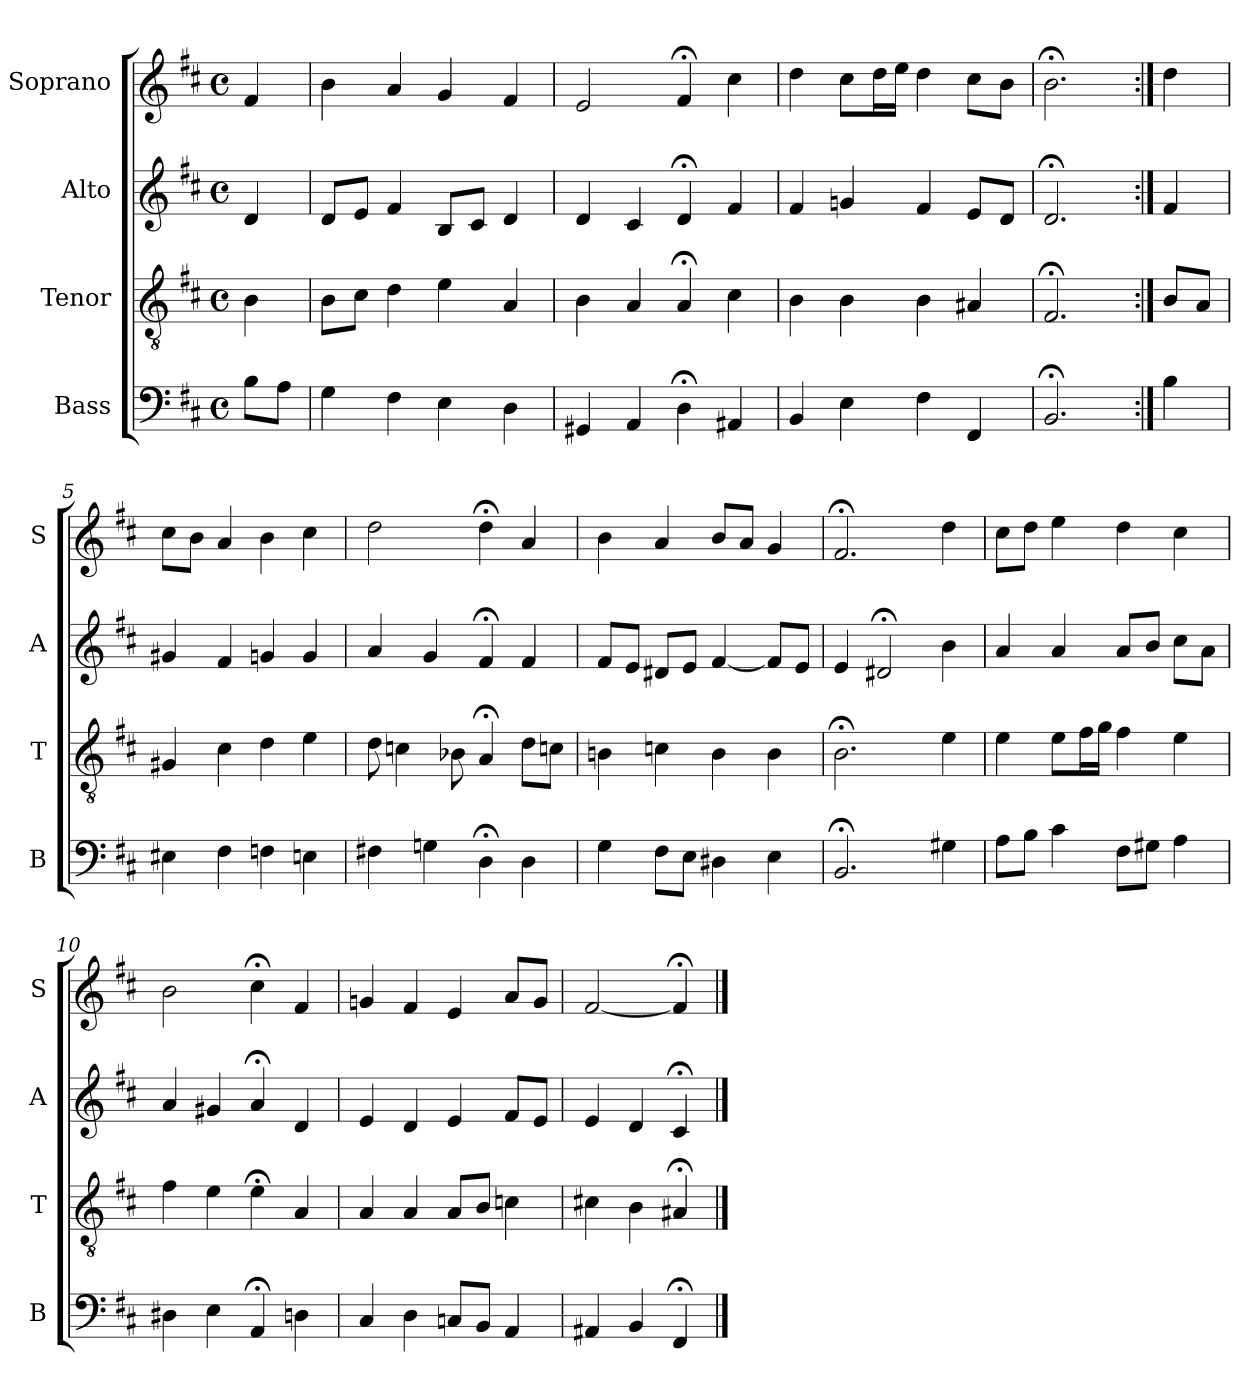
**kern	**kern	**kern	**kern
*part4	*part3	*part2	*part1
*staff4	*staff3	*staff2	*staff1
*I"Bass	*I"Tenor	*I"Alto	*I"Soprano
*I'B	*I'T	*I'A	*I'S
*clefF4	*clefGv2	*clefG2	*clefG2
*k[f#c#]	*k[f#c#]	*k[f#c#]	*k[f#c#]
*b:	*b:	*b:	*b:
*M4/4	*M4/4	*M4/4	*M4/4
*met(c)	*met(c)	*met(c)	*met(c)
*MM100	*MM100	*MM100	*MM100
=	=	=	=
8BL	4B	4d	4f#
8AJ	.	.	.
=1	=1	=1	=1
4G	8BL	8dL	4b
.	8c#J	8eJ	.
4F#	4d	4f#	4a
4E	4e	8BL	4g
.	.	8c#J	.
4D	4A	4d	4f#
=2	=2	=2	=2
4GG#Xi	4Bi	4di	2ei
4AA	4A	4c#	.
4D;<	4A;<	4d;<	4f#;<
4AA#X	4c#	4f#	4cc#
=3	=3	=3	=3
4BB	4B	4f#	4dd
4E	4B	4gn	8cc#L
.	.	.	16ddL
.	.	.	16eeJJ
4F#	4B	4f#	4dd
4FF#	4A#X	8eL	8cc#L
.	.	8dJ	8bJ
=4	=4	=4	=4
2.BB;<	2.F#;<	2.d;<	2.b;<
=:|!	=:|!	=:|!	=:|!
4B	8BL	4f#	4dd
.	8AJ	.	.
=5	=5	=5	=5
4E#X	4G#X	4g#X	8cc#L
.	.	.	8bJ
4F#	4c#	4f#	4a
4Fn	4d	4gn	4b
4En	4e	4g	4cc#
=6	=6	=6	=6
4F#X	8d	4a	2dd
.	4cn	.	.
4Gn	.	4g	.
.	8B-X	.	.
4D;<	4A;<	4f#;<	4dd;<
4D	8dL	4f#	4a
.	8cnJ	.	.
=7	=7	=7	=7
4G	4Bn	8f#L	4b
.	.	8eJ	.
8F#L	4cn	8d#XL	4a
8EJ	.	8eJ	.
4D#X	4B	[4f#	8bL
.	.	.	8aJ
4E	4B	8f#L]	4g
.	.	8eJ	.
=8	=8	=8	=8
2.BB;<	2.B;<	4e	2.f#;<
.	.	2d#X;<	.
4G#Xi	4ei	4bi	4ddi
=9	=9	=9	=9
8AL	4e	4a	8cc#L
8BJ	.	.	8ddJ
4c#	8eL	4a	4ee
.	16f#L	.	.
.	16gJJ	.	.
8F#L	4f#	8aL	4dd
8G#XJ	.	8bJ	.
4A	4e	8cc#L	4cc#
.	.	8aJ	.
=10	=10	=10	=10
4D#Xi	4f#i	4ai	2bi
4E	4e	4g#X	.
4AA;<	4e;<	4a;<	4cc#;<
4Dn	4A	4d	4f#
=11	=11	=11	=11
4C#i	4Ai	4ei	4gni
4D	4A	4d	4f#
8CnL	8AL	4e	4e
8BBJ	8BJ	.	.
4AA	4cn	8f#L	8aL
.	.	8eJ	8gJ
=12	=12	=12	=12
4AA#Xi	4c#Xi	4ei	[2f#i
4BB	4B	4d	.
4FF#;<	4A#X;<	4c#;<	4f#;<]
==	==	==	==
*-	*-	*-	*-
